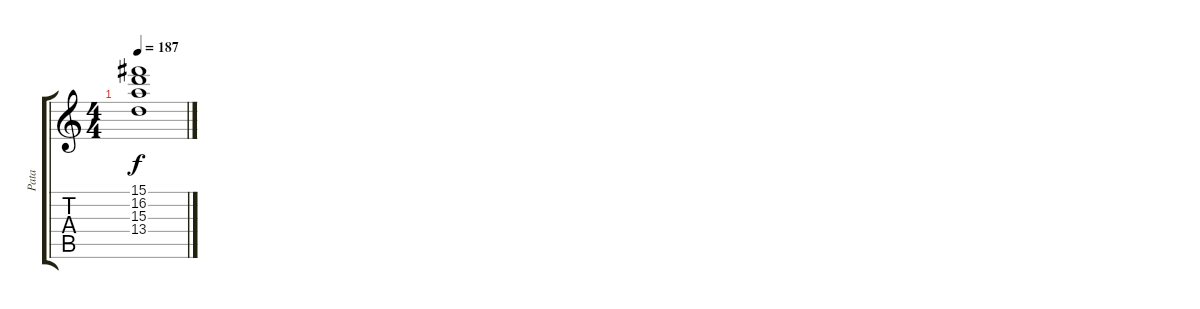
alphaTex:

\track ("Pata" "Pata") {instrument distortionguitar}
\staff {score tabs}
\tuning (Eb4 Bb3 Gb3 Db3 Ab2 Eb2) {hide}
\ts (4 4)
\tempo 187
\clef g2
\ks c
(15.1{t} 16.2{t} 15.3{t} 13.4{t}).1{dy f}
